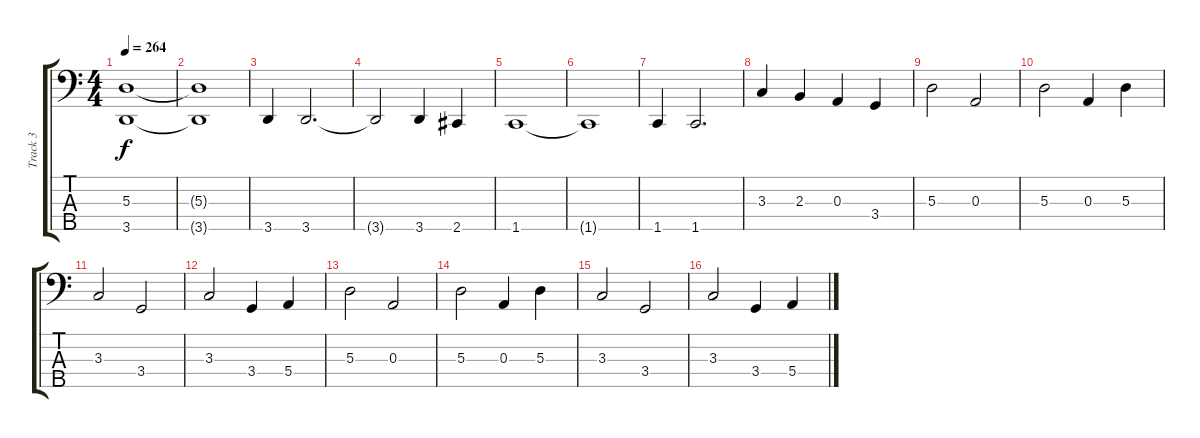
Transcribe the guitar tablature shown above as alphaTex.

\track ("Track 3" "Track 3") {instrument electricbasspick}
\staff {score tabs}
\tuning (G2 D2 A1 E1 B0) {hide}
\ts (4 4)
\tempo 264
\clef f4
\ks c
(5.3 3.5).1{dy f} |
(5.3{t} 3.5{t}).1 |
3.5.4 3.5.2{d} |
3.5{t}.2 3.5.4 2.5.4 |
1.5.1 |
1.5{t}.1 |
1.5.4 1.5.2{d} |
3.3.4 2.3.4 0.3.4 3.4.4 |
5.3.2 0.3.2 |
5.3.2 0.3.4 5.3.4 |
3.3.2 3.4.2 |
3.3.2 3.4.4 5.4.4 |
5.3.2 0.3.2 |
5.3.2 0.3.4 5.3.4 |
3.3.2 3.4.2 |
3.3.2 3.4.4 5.4.4
